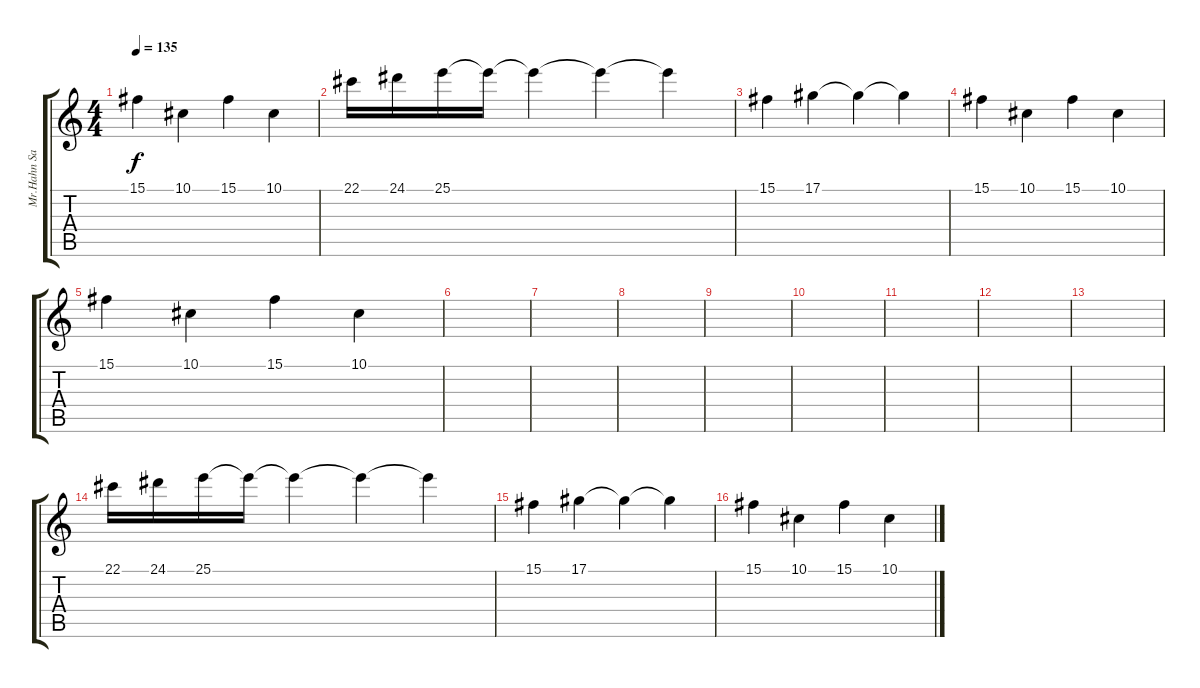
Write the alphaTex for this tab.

\track ("Mr.Hahn Sampler1" "Mr.Hahn Sa") {instrument lead6voice}
\staff {score tabs}
\tuning (Eb4 Bb3 Gb3 Db3 Ab2 Db2) {hide}
\ts (4 4)
\tempo 135
\clef g2
\ks c
15.1.4{dy f} 10.1.4 15.1.4 10.1.4 |
22.1.16 24.1.16 25.1.16 25.1{t}.16 25.1{t}.4 25.1{t}.4 25.1{t}.4 |
15.1.4 17.1.4 17.1{t}.4 17.1{t}.4 |
15.1.4 10.1.4 15.1.4 10.1.4 |
15.1.4 10.1.4 15.1.4 10.1.4 |
|
|
|
|
|
|
|
|
22.1.16 24.1.16 25.1.16 25.1{t}.16 25.1{t}.4 25.1{t}.4 25.1{t}.4 |
15.1.4 17.1.4 17.1{t}.4 17.1{t}.4 |
15.1.4 10.1.4 15.1.4 10.1.4
